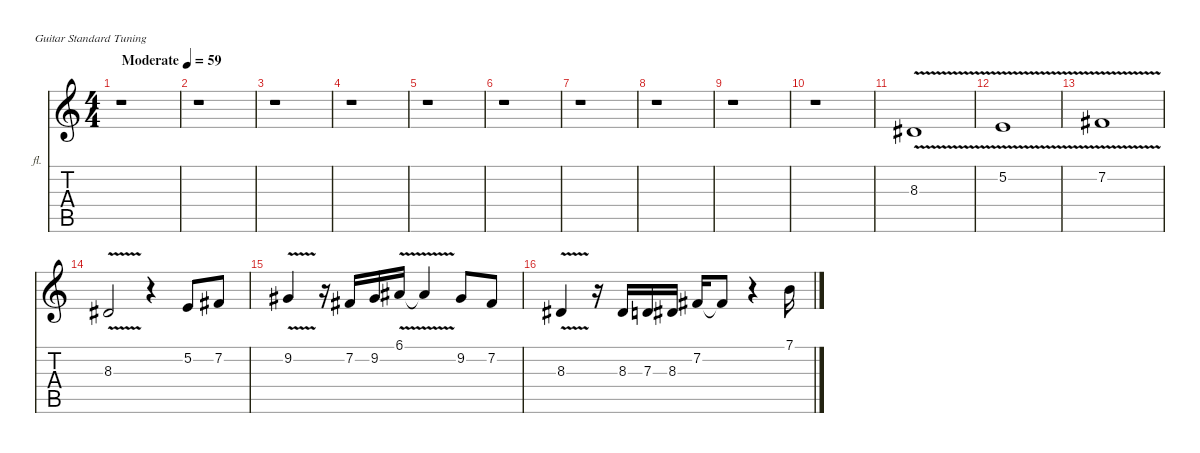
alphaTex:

\hideDynamics
\bracketExtendMode nobrackets
\firstSystemTrackNameOrientation horizontal
\track ("敲风飘" "fl.") {instrument flute}
\staff {score tabs}
\tuning (E4 B3 G3 D3 A2 E2)
\ts (4 4)
\beaming (8 2 2 2 2)
\tempo (59 "Moderate")
\clef g2
\ks c
r.1{dy f instrument flute} |
r.1 |
r.1 |
r.1 |
r.1 |
r.1 |
r.1 |
r.1 |
r.1 |
r.1 |
8.3{v acc #}.1 |
5.2{v}.1 |
7.2{v acc #}.1 |
8.3{v acc #}.2 r.4 5.2.8 7.2{acc #}.8 |
9.2{v acc #}.4 r.16 7.2{acc #}.16 9.2{acc #}.16 6.1{v acc #}.16 6.1{v t acc #}.4 9.2{acc #}.8 7.2{acc #}.8 |
8.3{v acc #}.4 r.16 8.3{acc #}.16 7.3.16 8.3{acc #}.16 7.2{acc #}.16 7.2{t acc #}.8 r.4 7.1.16
